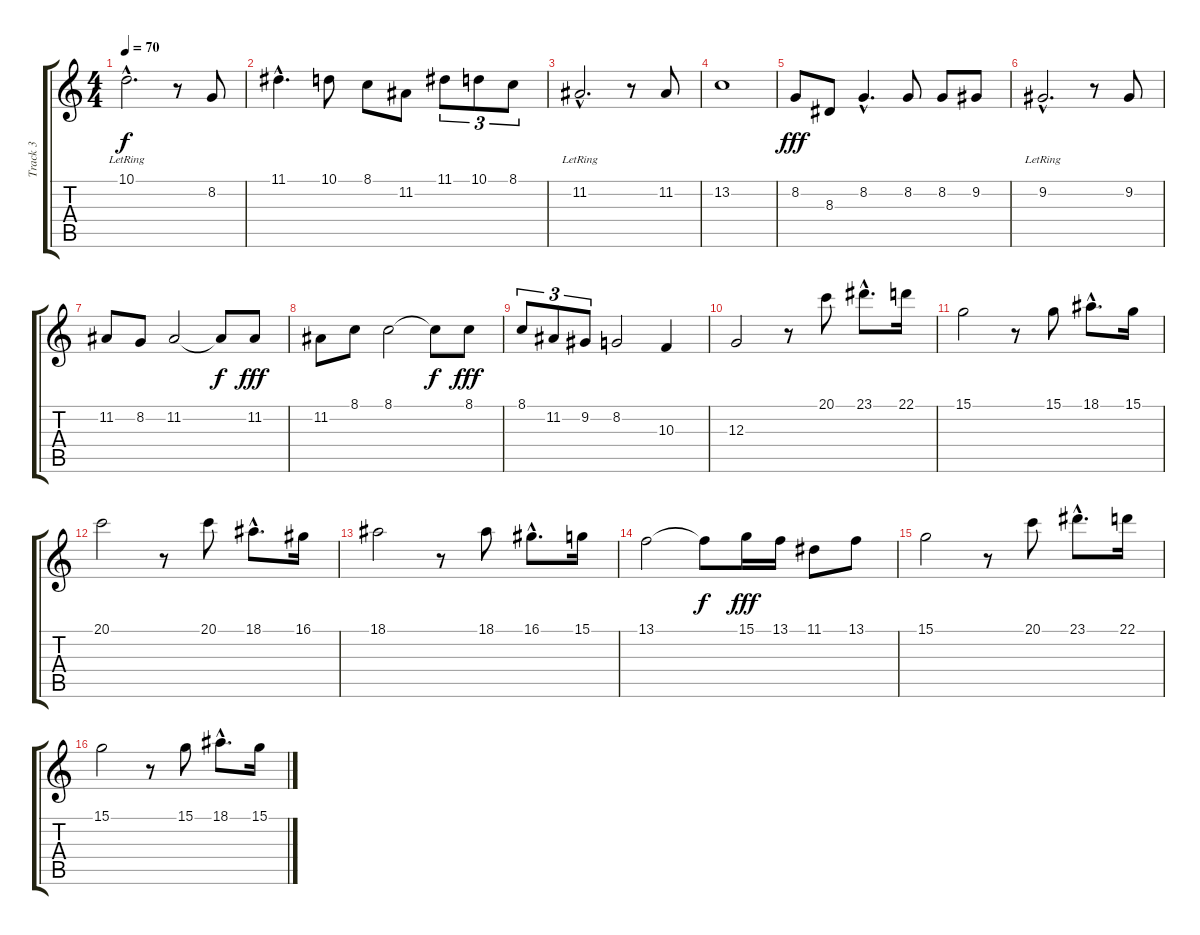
\track ("Track 3" "Track 3") {instrument acousticgrandpiano}
\staff {score tabs}
\tuning (E4 B3 G3 D3 A2 E2) {hide}
\ts (4 4)
\tempo 70
\clef g2
\ks c
10.1{hac lr}.2{d dy f} r.8 8.2.8 |
11.1{hac}.4{d} 10.1.8 8.1.8 11.2.8 11.1.8{tu (3 2)} 10.1.8{tu (3 2)} 8.1.8{tu (3 2)} |
11.2{hac lr}.2{d} r.8 11.2.8 |
13.2.1{volume 5} |
8.2.8{dy fff volume 14} 8.3.8 8.2{hac}.4{d} 8.2.8 8.2.8 9.2.8 |
9.2{hac lr}.2{d} r.8 9.2.8 |
11.2.8 8.2.8 11.2.2 11.2{t}.8{dy f} 11.2.8{dy fff} |
11.2.8 8.1.8 8.1.2 8.1{t}.8{dy f} 8.1.8{dy fff} |
8.1.8{tu (3 2)} 11.2.8{tu (3 2)} 9.2.8{tu (3 2)} 8.2.2 10.3.4 |
12.3.2 r.8 20.1.8{volume 16} 23.1{hac}.8{d} 22.1.16 |
15.1.2{volume 16} r.8 15.1.8 18.1{hac}.8{d} 15.1.16 |
20.1.2{volume 16} r.8 20.1.8 18.1{hac}.8{d} 16.1.16 |
18.1.2{volume 16} r.8 18.1.8 16.1{hac}.8{d} 15.1.16 |
13.1.2{volume 16} 13.1{t}.8{dy f} 15.1.16{dy fff} 13.1.16 11.1.8 13.1.8 |
15.1.2{volume 16} r.8 20.1.8 23.1{hac}.8{d} 22.1.16 |
15.1.2{volume 16} r.8 15.1.8 18.1{hac}.8{d} 15.1.16
